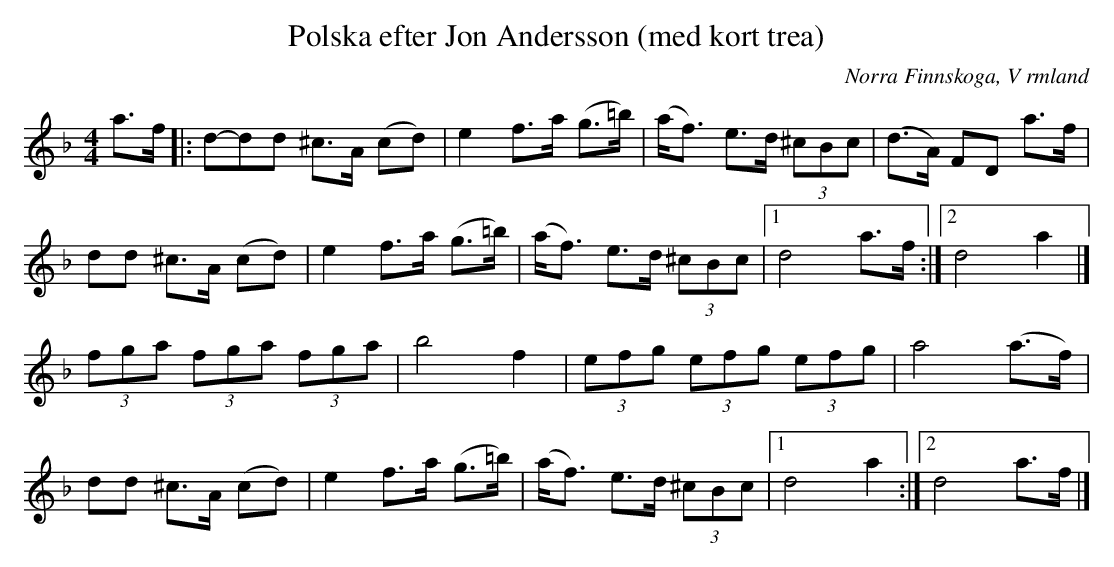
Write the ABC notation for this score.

X:1
T:Polska efter Jon Andersson (med kort trea)
O:Norra Finnskoga, V rmland
M:4/4
L:1/8
K:Dm
a3/2f/2|:d-dd ^c3/2A/2 (cd)|e2 f3/2a/2 (g3/2=b/2)| (a/2f3/2) e3/2d/2 (3^cBc|(d3/2A/2) FD a3/2f/2|
dd ^c3/2A/2 (cd)|e2 f3/2a/2 (g3/2=b/2)| (a/2f3/2) e3/2d/2 (3^cBc|1 d4  a3/2f/2:|2 d4  a2|]
(3fga (3fga (3fga|b4 f2|(3efg (3efg (3efg|a4 (a3/2f/2)|
dd ^c3/2A/2 (cd)|e2 f3/2a/2 (g3/2=b/2)| (a/2f3/2) e3/2d/2 (3^cBc|1 d4  a2:|2 d4  a3/2f/2|]
